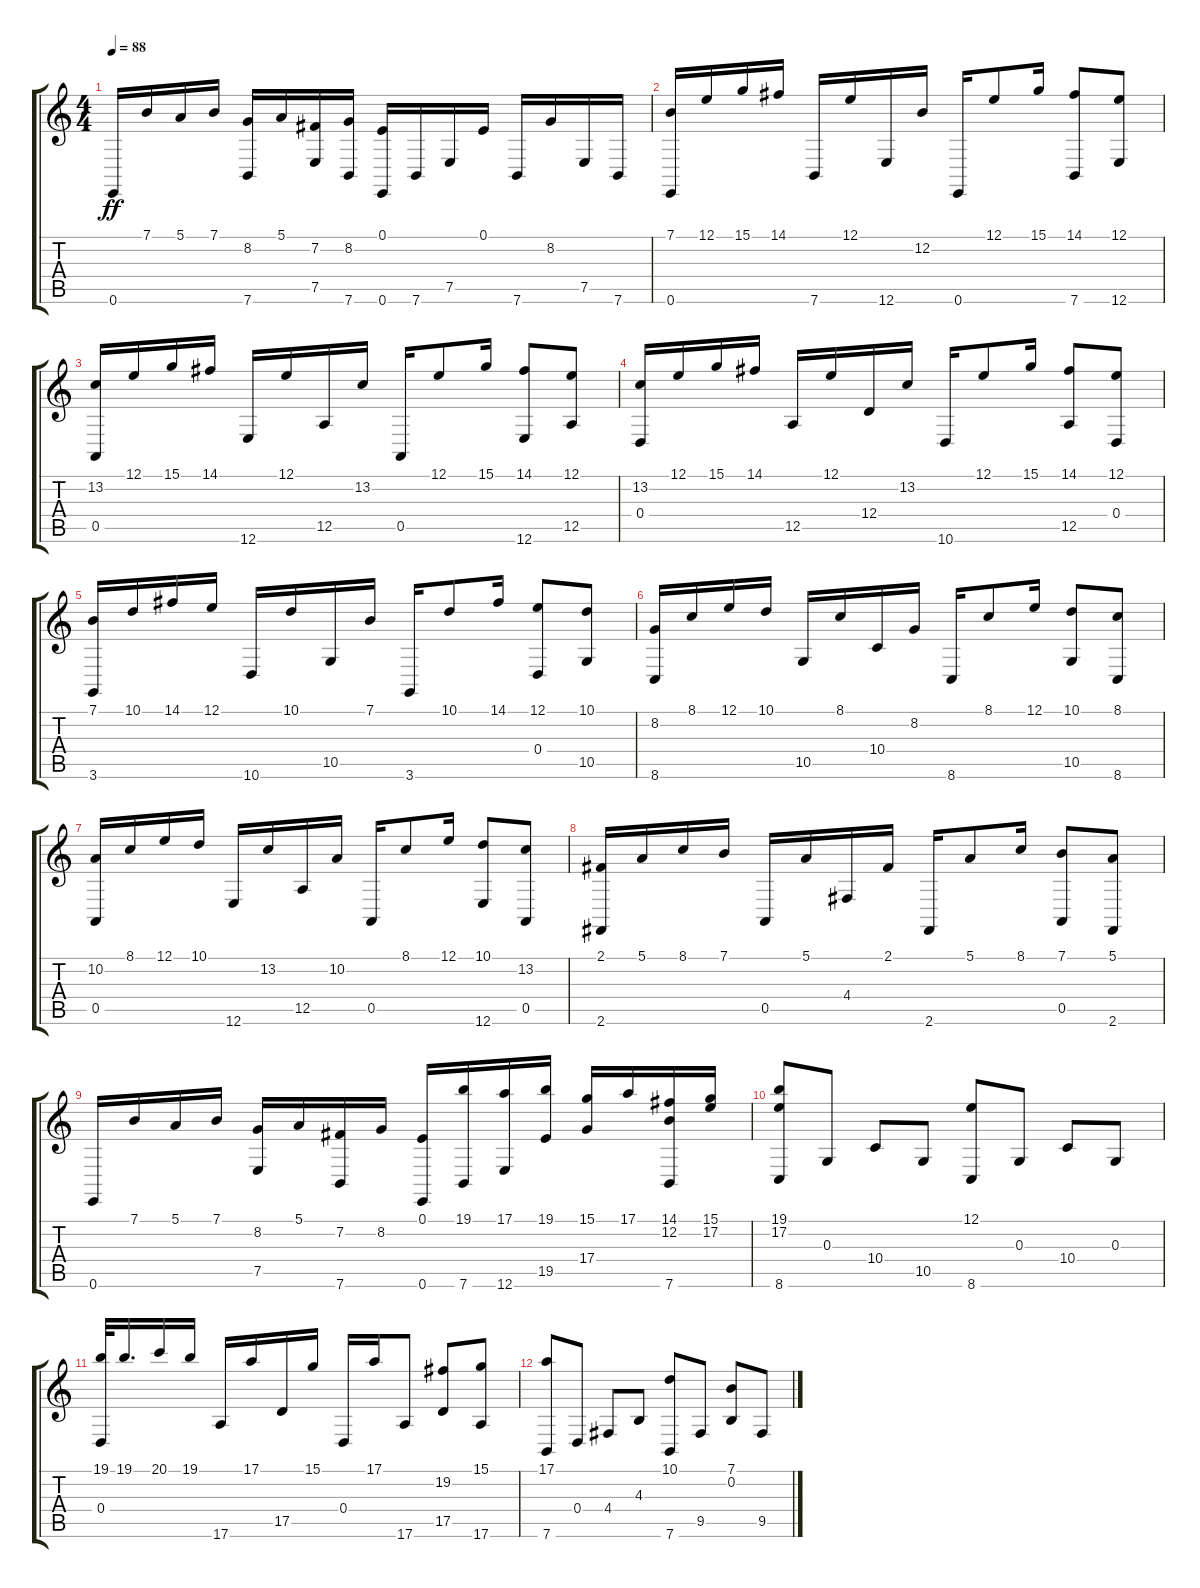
\track "" {instrument acousticgrandpiano}
\staff {score tabs}
\tuning (E4 B3 G3 D3 A2 E2) {hide}
\ts (4 4)
\tempo 88
\clef g2
\ks c
0.6.16{dy ff} 7.1.16 5.1.16 7.1.16 (8.2 7.6).16 5.1.16 (7.2 7.5).16 (8.2 7.6).16 (0.1 0.6).16 7.6.16 7.5.16 0.1.16 7.6.16 8.2.16 7.5.16 7.6.16 |
(7.1 0.6).16 12.1.16 15.1.16 14.1.16 7.6.16 12.1.16 12.6.16 12.2.16 0.6.16 12.1.8 15.1.16 (14.1 7.6).8 (12.1 12.6).8 |
(13.2 0.5).16 12.1.16 15.1.16 14.1.16 12.6.16 12.1.16 12.5.16 13.2.16 0.5.16 12.1.8 15.1.16 (14.1 12.6).8 (12.1 12.5).8 |
(13.2 0.4).16 12.1.16 15.1.16 14.1.16 12.5.16 12.1.16 12.4.16 13.2.16 10.6.16 12.1.8 15.1.16 (14.1 12.5).8 (12.1 0.4).8 |
(7.1 3.6).16 10.1.16 14.1.16 12.1.16 10.6.16 10.1.16 10.5.16 7.1.16 3.6.16 10.1.8 14.1.16 (12.1 0.4).8 (10.1 10.5).8 |
(8.2 8.6).16 8.1.16 12.1.16 10.1.16 10.5.16 8.1.16 10.4.16 8.2.16 8.6.16 8.1.8 12.1.16 (10.1 10.5).8 (8.1 8.6).8 |
(10.2 0.5).16 8.1.16 12.1.16 10.1.16 12.6.16 13.2.16 12.5.16 10.2.16 0.5.16 8.1.8 12.1.16 (10.1 12.6).8 (13.2 0.5).8 |
(2.1 2.6).16 5.1.16 8.1.16 7.1.16 0.5.16 5.1.16 4.4.16 2.1.16 2.6.16 5.1.8 8.1.16 (7.1 0.5).8 (5.1 2.6).8 |
0.6.16 7.1.16 5.1.16 7.1.16 (8.2 7.5).16 5.1.16 (7.2 7.6).16 8.2.16 (0.1 0.6).16 (19.1 7.6).16 (17.1 12.6).16 (19.1 19.5).16 (15.1 17.4).16 17.1.16 (14.1 12.2 7.6).16 (15.1 17.2).16 |
(19.1 17.2 8.6).8 0.3.8 10.4.8 10.5.8 (12.1 8.6).8 0.3.8 10.4.8 0.3.8 |
(19.1 0.4).32 19.1.16{d} 20.1.16 19.1.16 17.6.16 17.1.16 17.5.16 15.1.16 0.4.16 17.1.16 17.6.8 (19.2 17.5).8 (15.1 17.6).8 |
(17.1 7.6).8 0.4.8 4.4.8 4.3.8 (10.1 7.6).8 9.5.8 (7.1 0.2).8 9.5.8
